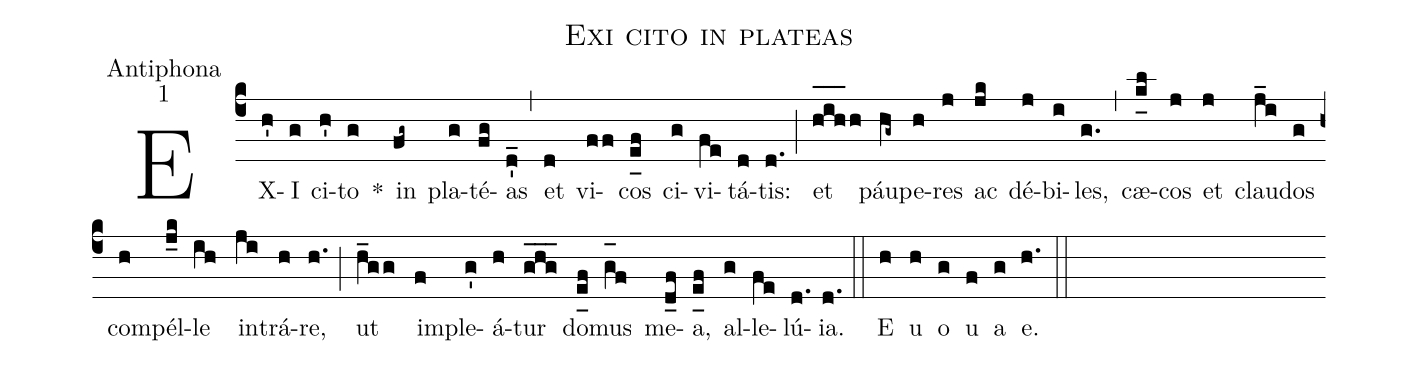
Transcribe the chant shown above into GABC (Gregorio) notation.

name:Exi cito in plateas;
office-part:Antiphona;
mode:1;
%%
(c4) EX(h')I(g) ci(h')to(g) *() in(fg~) pla(g)té(fg)as(d'_) (,) et(d) vi(ff)cos(e_[uh:l]f) ci(g)vi(fe)tá(d)tis:(d.) (;) et(h_[oh:h]i_[oh:h]h_[oh:h]h) páu(hg~)pe(h)res(j) ac(jk) dé(j)bi(i)les,(g.) (,) cæ(k_[uh:l]l)cos(j) et(j) clau(j_i)dos(g) com(h)pél(j_k)le(ih) in(ji)trá(h)re,(h.) (;) ut(h_gg) im(f)ple(g')á(h)tur(ghg___) do(e_[uh:l]f)mus(g_[oh:h]f) me(d_f)a,(e_[uh:l]f) al(g)le(fe)lú(d.){ia}.(d.) (::) <eu>E(h) u(h) o(g) u(f) a(g) e.</eu>(h.) (::)
